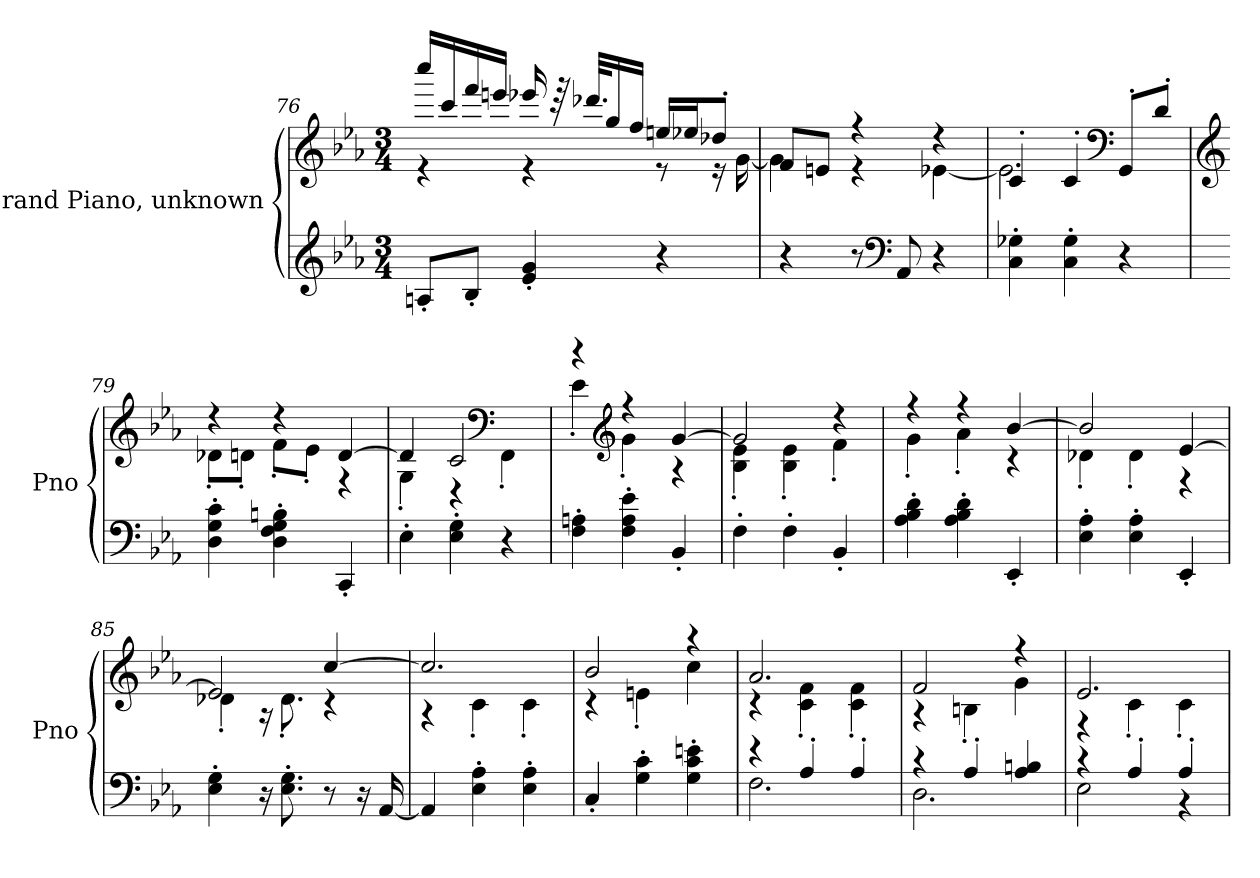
**kern	**kern
*part1	*part1
*staff2	*staff1
*I"Grand Piano, unknown	*
*I'Pno	*
!!LO:PB:g=z
*clefG2	*clefG2
*k[b-e-a-]	*k[b-e-a-]
*M3/4	*M3/4
=76	=76
*	*^
8An'/L	16cccc/LL	4r
.	16ccc/	.
8B-'/J	16fff/	.
.	16eeen/JJ	.
4e-/' 4g/'	16eee-X/	4r
.	64r	.
.	32.ddd-X/KLL	.
.	16gg/	.
.	16ff/JJ	.
4r	16een/LL	8r
.	16ee-X/J	.
.	8dd-X'/J	16r
.	.	[16g\
=77	=77	=77
4r	8f/L	4g\]
.	8en/J	.
8r	4r	4r
*clefF4	*	*
8AA-/	.	.
4r	4r	[4e-X\
=78	=78	=78
4C\' 4G-X\'	4c'/	2.e-\]
4C\' 4G-\'	4c'/	.
*	*clefF4	*
4r	8GG'/L	.
.	8d'/J	.
=79	=79	=79
*	*clefG2	*
4D\' 4G\' 4c\'	4r	8d-X'\L
.	.	8dn'\J
4D\' 4F\' 4G\' 4Bn\'	4r	8f'\L
.	.	8e-'\J
4CC'/	[4d/	4r
!!LO:LB:g=z	!!
=80	=80	=80
4E-'\	4d/]	4G'\
4E-\' 4G\'	2c/	4r
*	*clefF4	*
4r	.	4FF'\
=81	=81	=81
4F\' 4An\'	4r	4e-'\
*	*clefG2	*
4F\' 4A\' 4e-\'	4r	4g'\
4BB-'/	[4g/	4r
=82	=82	=82
4F'\	2g/]	4B-\' 4e-\'
4F'\	.	4B-\' 4e-\'
4BB-'/	4r	4f'\
=83	=83	=83
4A-\' 4B-\' 4d\'	4r	4g'\
4A-\' 4B-\' 4d\'	4r	4a-'\
4EE-'/	[4b-/	4r
=84	=84	=84
4E-\' 4A-\'	2b-/]	4d-X'\
4E-\' 4A-\'	.	4d-'\
4EE-'/	[4e-/	4r
=85	=85	=85
4E-\' 4G\'	2e-/]	4d-X'\
16r	.	16r
8.E-\' 8.G\'	.	8.d-'\
8r	[4cc/	4r
16r	.	.
[16AA-/	.	.
=86	=86	=86
4AA-/]	2.cc/]	4r
4E-\' 4A-\'	.	4c'\
4E-\' 4A-\'	.	4c'\
=87	=87	=87
4C'/	2b-/	4r
4G\' 4c\'	.	4en'\
4G\' 4c\' 4en\'	4r	4cc\
!!LO:LB:g=z	!!
=88	=88	=88
*^	*	*
4r	2.F\	2.a-/	4r
4A-'/	.	.	4c\' 4f\'
4A-'/	.	.	4c\' 4f\'
=89	=89	=89	=89
4r	2.D\	2f/	4r
4A-'/	.	.	4Bn'\
4A-/ 4Bn/	.	4r	4g\
=90	=90	=90	=90
4r	2E-\	2.e-/	4r
4A-'/	.	.	4c'\
4A-'/	4r	.	4c'\
*v	*v	*	*
*	*v	*v
=	=
*-	*-
